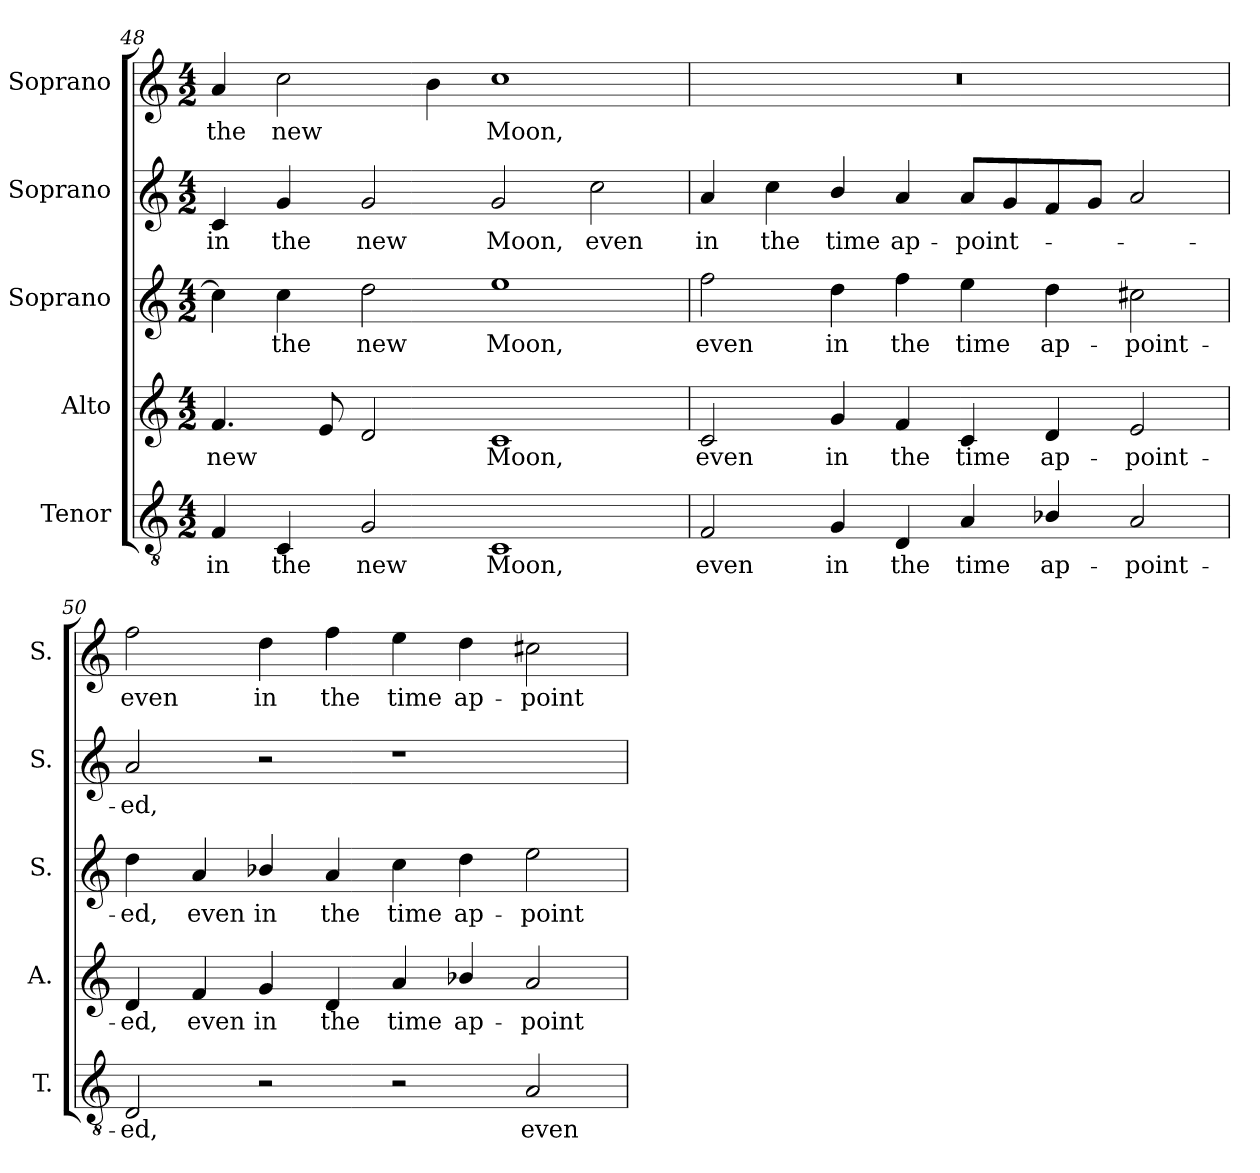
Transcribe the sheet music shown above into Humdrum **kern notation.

**kern	**text	**kern	**text	**kern	**text	**kern	**text	**kern	**text
*part5	*part5	*part4	*part4	*part3	*part3	*part2	*part2	*part1	*part1
*staff5	*staff5	*staff4	*staff4	*staff3	*staff3	*staff2	*staff2	*staff1	*staff1
*I"Tenor	*	*I"Alto	*	*I"Soprano	*	*I"Soprano	*	*I"Soprano	*
*I'T.	*	*I'A.	*	*I'S.	*	*I'S.	*	*I'S.	*
*clefGv2	*	*clefG2	*	*clefG2	*	*clefG2	*	*clefG2	*
*ITrd7c12	*	*	*	*	*	*	*	*	*
*k[]	*	*k[]	*	*k[]	*	*k[]	*	*k[]	*
*C:	*	*C:	*	*C:	*	*C:	*	*C:	*
*M4/2	*	*M4/2	*	*M4/2	*	*M4/2	*	*M4/2	*
=48	=48	=48	=48	=48	=48	=48	=48	=48	=48
!	!LO:LY:b:color=#000000	!	!	!	!	!	!	!	!
!	!	!	!LO:LY:b:color=#000000	!	!	!	!	!	!
!	!	!	!	!	!	!	!LO:LY:b:color=#000000	!	!
!	!	!	!	!	!	!	!	!	!LO:LY:b:color=#000000
4FFi/	in	4.fi/	new	4cci\]	.	4ci/	in	4ai/	the
!	!LO:LY:b:color=#000000	!	!	!	!	!	!	!	!
!	!	!	!	!	!LO:LY:b:color=#000000	!	!	!	!
!	!	!	!	!	!	!	!LO:LY:b:color=#000000	!	!
!	!	!	!	!	!	!	!	!	!LO:LY:b:color=#000000
4CCi/	the	.	.	4cci\	the	4gi/	the	2cci\	new
.	.	8ei/	.	.	.	.	.	.	.
!	!LO:LY:b:color=#000000	!	!	!	!	!	!	!	!
!	!	!	!	!	!LO:LY:b:color=#000000	!	!	!	!
!	!	!	!	!	!	!	!LO:LY:b:color=#000000	!	!
2GGi/	new	2di/	.	2ddi\	new	2gi/	new	.	.
.	.	.	.	.	.	.	.	4bi\	.
!	!LO:LY:b:color=#000000	!	!	!	!	!	!	!	!
!	!	!	!LO:LY:b:color=#000000	!	!	!	!	!	!
!	!	!	!	!	!LO:LY:b:color=#000000	!	!	!	!
!	!	!	!	!	!	!	!LO:LY:b:color=#000000	!	!
!	!	!	!	!	!	!	!	!	!LO:LY:b:color=#000000
1CCi	Moon,	1ci	Moon,	1eei	Moon,	2gi/	Moon,	1cci	Moon,
!	!	!	!	!	!	!	!LO:LY:b:color=#000000	!	!
.	.	.	.	.	.	2cci\	even	.	.
=49	=49	=49	=49	=49	=49	=49	=49	=49	=49
!	!LO:LY:b:color=#000000	!	!	!	!	!	!	!	!
!	!	!	!LO:LY:b:color=#000000	!	!	!	!	!	!
!	!	!	!	!	!LO:LY:b:color=#000000	!	!	!	!
!	!	!	!	!	!	!	!LO:LY:b:color=#000000	!LO:N:vis=1	!
2FFi/	even	2ci/	even	2ffi\	even	4ai/	in	0r	.
!	!	!	!	!	!	!	!LO:LY:b:color=#000000	!	!
.	.	.	.	.	.	4cci\	the	.	.
!	!LO:LY:b:color=#000000	!	!	!	!	!	!	!	!
!	!	!	!LO:LY:b:color=#000000	!	!	!	!	!	!
!	!	!	!	!	!LO:LY:b:color=#000000	!	!	!	!
!	!	!	!	!	!	!	!LO:LY:b:color=#000000	!	!
4GGi/	in	4gi/	in	4ddi\	in	4bi/	time	.	.
!	!LO:LY:b:color=#000000	!	!	!	!	!	!	!	!
!	!	!	!LO:LY:b:color=#000000	!	!	!	!	!	!
!	!	!	!	!	!LO:LY:b:color=#000000	!	!	!	!
!	!	!	!	!	!	!	!LO:LY:b:color=#000000	!	!
4DDi/	the	4fi/	the	4ffi\	the	4ai/	ap-	.	.
!	!LO:LY:b:color=#000000	!	!	!	!	!	!	!	!
!	!	!	!LO:LY:b:color=#000000	!	!	!	!	!	!
!	!	!	!	!	!LO:LY:b:color=#000000	!	!	!	!
!	!	!	!	!	!	!	!LO:LY:b:color=#000000	!	!
4AAi/	time	4ci/	time	4eei\	time	8ai/L	-point-	.	.
.	.	.	.	.	.	8gi/	.	.	.
!	!LO:LY:b:color=#000000	!	!	!	!	!	!	!	!
!	!	!	!LO:LY:b:color=#000000	!	!	!	!	!	!
!	!	!	!	!	!LO:LY:b:color=#000000	!	!	!	!
4BB-Xi/	ap-	4di/	ap-	4ddi\	ap-	8fi/	.	.	.
.	.	.	.	.	.	8gi/J	.	.	.
!	!LO:LY:b:color=#000000	!	!	!	!	!	!	!	!
!	!	!	!LO:LY:b:color=#000000	!	!	!	!	!	!
!	!	!	!	!	!LO:LY:b:color=#000000	!	!	!	!
2AAi/	-point-	2ei/	-point-	2cc#Xi\	-point-	2ai/	.	.	.
!!LO:PB:g=z
=50	=50	=50	=50	=50	=50	=50	=50	=50	=50
!	!LO:LY:b:color=#000000	!	!	!	!	!	!	!	!
!	!	!	!LO:LY:b:color=#000000	!	!	!	!	!	!
!	!	!	!	!	!LO:LY:b:color=#000000	!	!	!	!
!	!	!	!	!	!	!	!LO:LY:b:color=#000000	!	!
!	!	!	!	!	!	!	!	!	!LO:LY:b:color=#000000
2DDi/	-ed,	4di/	-ed,	4ddi\	-ed,	2ai/	-ed,	2ffi\	even
!	!	!	!LO:LY:b:color=#000000	!	!	!	!	!	!
!	!	!	!	!	!LO:LY:b:color=#000000	!	!	!	!
.	.	4fi/	even	4ai/	even	.	.	.	.
!	!	!	!LO:LY:b:color=#000000	!	!	!	!	!	!
!	!	!	!	!	!LO:LY:b:color=#000000	!	!	!	!
!	!	!	!	!	!	!	!	!	!LO:LY:b:color=#000000
2r	.	4gi/	in	4b-Xi/	in	2r	.	4ddi\	in
!	!	!	!LO:LY:b:color=#000000	!	!	!	!	!	!
!	!	!	!	!	!LO:LY:b:color=#000000	!	!	!	!
!	!	!	!	!	!	!	!	!	!LO:LY:b:color=#000000
.	.	4di/	the	4ai/	the	.	.	4ffi\	the
!	!	!	!LO:LY:b:color=#000000	!	!	!	!	!	!
!	!	!	!	!	!LO:LY:b:color=#000000	!	!	!	!
!	!	!	!	!	!	!	!	!	!LO:LY:b:color=#000000
2r	.	4ai/	time	4cci\	time	1r	.	4eei\	time
!	!	!	!LO:LY:b:color=#000000	!	!	!	!	!	!
!	!	!	!	!	!LO:LY:b:color=#000000	!	!	!	!
!	!	!	!	!	!	!	!	!	!LO:LY:b:color=#000000
.	.	4b-Xi/	ap-	4ddi\	ap-	.	.	4ddi\	ap-
!	!LO:LY:b:color=#000000	!	!	!	!	!	!	!	!
!	!	!	!LO:LY:b:color=#000000	!	!	!	!	!	!
!	!	!	!	!	!LO:LY:b:color=#000000	!	!	!	!
!	!	!	!	!	!	!	!	!	!LO:LY:b:color=#000000
2AAi/	even	2ai/	-point-	2eei\	-point-	.	.	2cc#Xi\	-point-
=	=	=	=	=	=	=	=	=	=
*-	*-	*-	*-	*-	*-	*-	*-	*-	*-
